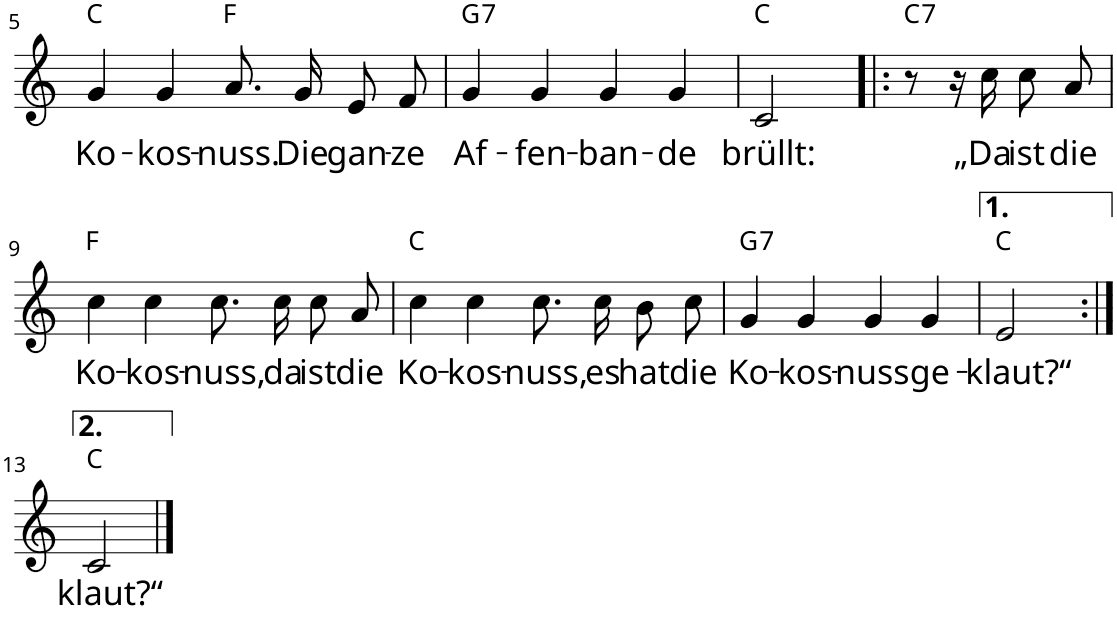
**kern	**text	**harte
*part1	*part1	*part1
*staff1	*staff1	*
*I"Soprano	*	*
*I'S.	*	*
!!LO:PB:g=z
*clefG2	*	*
*k[]	*	*
*M4/4	*	*
=5	=5	=5
!	!LO:LY:b	!
4g/	Ko-	C:maj
!	!LO:LY:b	!
4g/	-kos-	.
!	!LO:LY:b	!
8.a/L	-nuss.	F:maj
!	!LO:LY:b	!
16g/Jk	Die	.
!	!LO:LY:b	!
8e/L	gan-	.
!	!LO:LY:b	!
8f/J	-ze	.
=6	=6	=6
!	!LO:LY:b	!LO:H:kt=7
4g/	Af-	G:7
!	!LO:LY:b	!
4g/	-fen-	.
!	!LO:LY:b	!
4g/	-ban-	.
!	!LO:LY:b	!
4g/	-de	.
=7	=7	=7
!	!LO:LY:b	!
2c/	brüllt:	C:maj
=8!|:	=8!|:	=8!|:
!	!	!LO:H:kt=7
8r	.	C:7
16r	.	.
!	!LO:LY:b	!
16cc\	„Da	.
!	!LO:LY:b	!
8cc\L	ist	.
!	!LO:LY:b	!
8a\J	die	.
!!LO:LB:g=z
=9	=9	=9
!	!LO:LY:b	!
4cc\	Ko-	F:maj
!	!LO:LY:b	!
4cc\	-kos-	.
!	!LO:LY:b	!
8.cc\L	-nuss,	.
!	!LO:LY:b	!
16cc\Jk	da	.
!	!LO:LY:b	!
8cc\L	ist	.
!	!LO:LY:b	!
8a\J	die	.
=10	=10	=10
!	!LO:LY:b	!
4cc\	Ko-	C:maj
!	!LO:LY:b	!
4cc\	-kos-	.
!	!LO:LY:b	!
8.cc\L	-nuss,	.
!	!LO:LY:b	!
16cc\Jk	es	.
!	!LO:LY:b	!
8b\L	hat	.
!	!LO:LY:b	!
8cc\J	die	.
=11	=11	=11
!	!LO:LY:b	!LO:H:kt=7
4g/	Ko-	G:7
!	!LO:LY:b	!
4g/	-kos-	.
!	!LO:LY:b	!
4g/	-nuss	.
!	!LO:LY:b	!
4g/	ge-	.
=12	=12	=12
!	!LO:LY:b	!
2e/	-klaut?“	C:maj
!!LO:LB:g=z
=13:|!	=13:|!	=13:|!
!	!LO:LY:b	!
2c/	klaut?“	C:maj
==	==	==
*-	*-	*-
